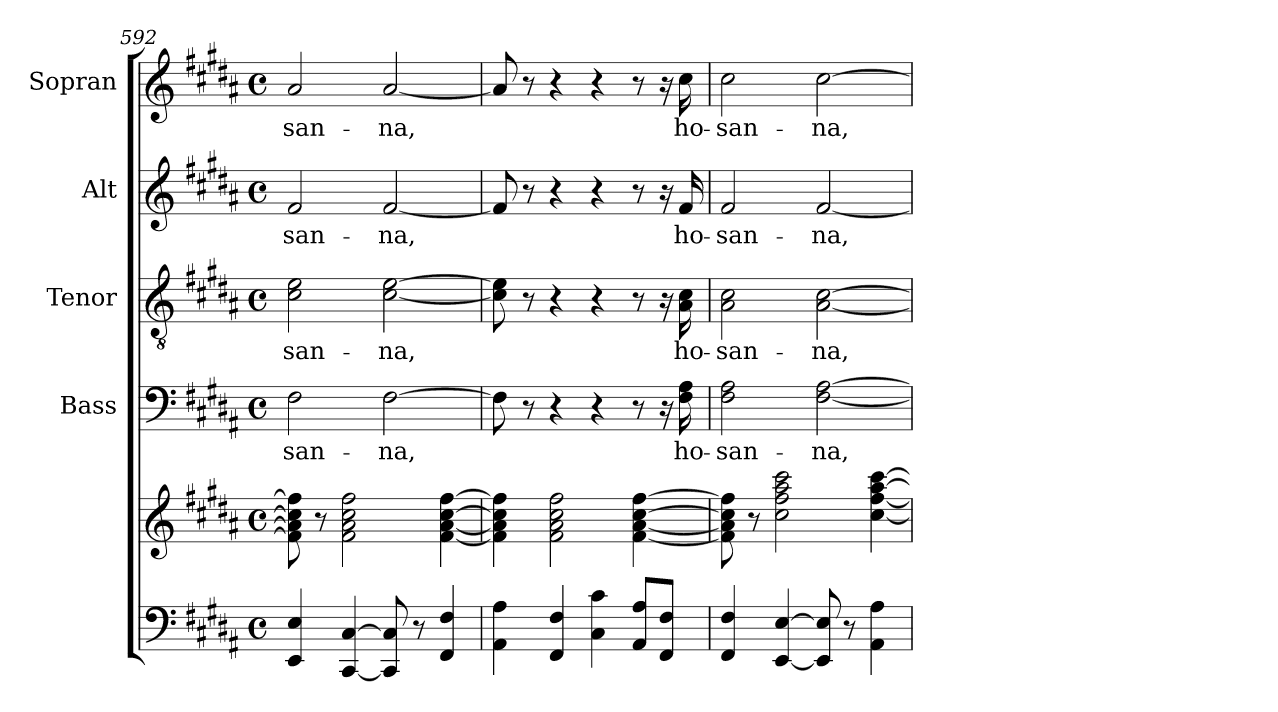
**kern	**kern	**kern	**text	**kern	**text	**kern	**text	**kern	**text
*part5	*part5	*part4	*part4	*part3	*part3	*part2	*part2	*part1	*part1
*staff6	*staff5	*staff4	*staff4	*staff3	*staff3	*staff2	*staff2	*staff1	*staff1
*	*	*I"Bass	*	*I"Tenor	*	*I"Alt	*	*I"Sopran	*
*	*	*I'B.	*	*I'T.	*	*I'A.	*	*I'S.	*
*clefF4	*clefG2	*clefF4	*	*clefGv2	*	*clefG2	*	*clefG2	*
*k[f#c#g#d#a#]	*k[f#c#g#d#a#]	*k[f#c#g#d#a#]	*	*k[f#c#g#d#a#]	*	*k[f#c#g#d#a#]	*	*k[f#c#g#d#a#]	*
*B:	*B:	*B:	*	*B:	*	*B:	*	*B:	*
*M4/4	*M4/4	*M4/4	*	*M4/4	*	*M4/4	*	*M4/4	*
*met(c)	*met(c)	*met(c)	*	*met(c)	*	*met(c)	*	*met(c)	*
=592	=592	=592	=592	=592	=592	=592	=592	=592	=592
!	!	!	!LO:LY:b	!	!LO:LY:b	!	!LO:LY:b	!	!LO:LY:b
4EE/ 4E/	8f#\] 8a#\] 8cc#\] 8ff#\]	2F#\	-san-	2c#\ 2e\	-san-	2f#/	-san-	2a#/	-san-
.	8r	.	.	.	.	.	.	.	.
[4CC#/ [4C#/	2f#\ 2a#\ 2cc#\ 2ff#\	.	.	.	.	.	.	.	.
!	!	!	!LO:LY:b	!	!LO:LY:b	!	!LO:LY:b	!	!LO:LY:b
8CC#/] 8C#/]	.	[2F#\	-na,	[2c#\ [2e\	-na,	[2f#/	-na,	[2a#/	-na,
8r	.	.	.	.	.	.	.	.	.
4FF#/ 4F#/	[4f#\ [4a#\ [4cc#\ [4ff#\	.	.	.	.	.	.	.	.
=593	=593	=593	=593	=593	=593	=593	=593	=593	=593
4AA#\ 4A#\	4f#\] 4a#\] 4cc#\] 4ff#\]	8F#\]	.	8c#\] 8e\]	.	8f#/]	.	8a#/]	.
.	.	8r	.	8r	.	8r	.	8r	.
4FF#/ 4F#/	2f#\ 2a#\ 2cc#\ 2ff#\	4r	.	4r	.	4r	.	4r	.
4C#\ 4c#\	.	4r	.	4r	.	4r	.	4r	.
8AA#/ 8A#/L	[4f#\ [4a#\ [4cc#\ [4ff#\	8r	.	8r	.	8r	.	8r	.
8FF#/ 8F#/J	.	16r	.	16r	.	16r	.	16r	.
!	!	!	!LO:LY:b	!	!LO:LY:b	!	!LO:LY:b	!	!LO:LY:b
.	.	16F#\ 16A#\	ho-	16A#\ 16c#\	ho-	16f#/	ho-	16cc#\	ho-
=594	=594	=594	=594	=594	=594	=594	=594	=594	=594
!	!	!	!LO:LY:b	!	!LO:LY:b	!	!LO:LY:b	!	!LO:LY:b
4FF#/ 4F#/	8f#\] 8a#\] 8cc#\] 8ff#\]	2F#\ 2A#\	-san-	2A#\ 2c#\	-san-	2f#/	-san-	2cc#\	-san-
.	8r	.	.	.	.	.	.	.	.
[4EE/ [4E/	2cc#\ 2ff#\ 2aa#\ 2ccc#\	.	.	.	.	.	.	.	.
!	!	!	!LO:LY:b	!	!LO:LY:b	!	!LO:LY:b	!	!LO:LY:b
8EE/] 8E/]	.	[2F#\ [2A#\	-na,	[2A#\ [2c#\	-na,	[2f#/	-na,	[2cc#\	-na,
8r	.	.	.	.	.	.	.	.	.
4AA#\ 4A#\	[4cc#\ [4ff#\ [4aa#\ [4ccc#\	.	.	.	.	.	.	.	.
=	=	=	=	=	=	=	=	=	=
*-	*-	*-	*-	*-	*-	*-	*-	*-	*-
